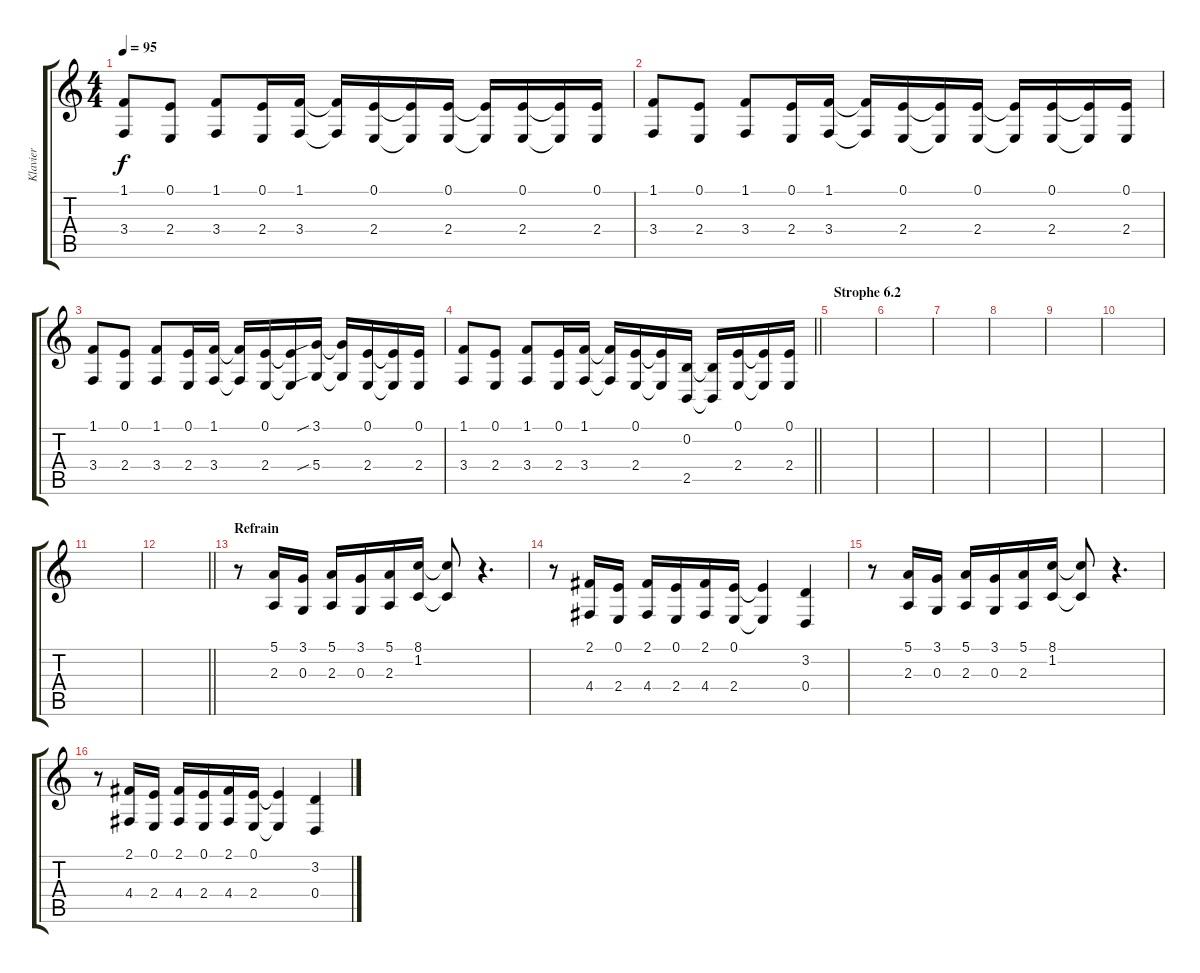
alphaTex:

\track ("Klavier" "Klavier") {instrument electricgrandpiano}
\staff {score tabs}
\tuning (E4 B3 G3 D3 A2 E2) {hide}
\ts (4 4)
\tempo 95
\clef g2
\ks c
(1.1 3.4).8{dy f volume 13} (0.1 2.4).8 (1.1 3.4).8 (0.1 2.4).16 (1.1 3.4).16 (1.1{t} 3.4{t}).16 (0.1 2.4).16 (0.1{t} 2.4{t}).16 (0.1 2.4).16 (0.1{t} 2.4{t}).16 (0.1 2.4).16 (0.1{t} 2.4{t}).16 (0.1 2.4).16 |
(1.1 3.4).8 (0.1 2.4).8 (1.1 3.4).8 (0.1 2.4).16 (1.1 3.4).16 (1.1{t} 3.4{t}).16 (0.1 2.4).16 (0.1{t} 2.4{t}).16 (0.1 2.4).16 (0.1{t} 2.4{t}).16 (0.1 2.4).16 (0.1{t} 2.4{t}).16 (0.1 2.4).16 |
(1.1 3.4).8 (0.1 2.4).8 (1.1 3.4).8 (0.1 2.4).16 (1.1 3.4).16 (1.1{t} 3.4{t}).16 (0.1 2.4).16 (0.1{t} 2.4{t}).16 (3.1{sib} 5.4{sib}).16 (3.1{t} 5.4{t}).16 (0.1 2.4).16 (0.1{t} 2.4{t}).16 (0.1 2.4).16 |
\barLineRight lightlight
(1.1 3.4).8 (0.1 2.4).8 (1.1 3.4).8 (0.1 2.4).16 (1.1 3.4).16 (1.1{t} 3.4{t}).16 (0.1 2.4).16 (0.1{t} 2.4{t}).16 (0.2 2.5).16 (0.2{t} 2.5{t}).16 (0.1 2.4).16 (0.1{t} 2.4{t}).16 (0.1 2.4).16 |
\section ("" "Strophe 6.2")
|
|
|
|
|
|
|
\barLineRight lightlight
|
\section ("" "Refrain")
r.8 (5.1 2.3).16 (3.1 0.3).16 (5.1 2.3).16 (3.1 0.3).16 (5.1 2.3).16 (8.1 1.2).16 (8.1{t} 1.2{t}).8 r.4{d} |
r.8 (2.1 4.4).16 (0.1 2.4).16 (2.1 4.4).16 (0.1 2.4).16 (2.1 4.4).16 (0.1 2.4).16 (0.1{t} 2.4{t}).4 (3.2 0.4).4 |
r.8 (5.1 2.3).16 (3.1 0.3).16 (5.1 2.3).16 (3.1 0.3).16 (5.1 2.3).16 (8.1 1.2).16 (8.1{t} 1.2{t}).8 r.4{d} |
r.8 (2.1 4.4).16 (0.1 2.4).16 (2.1 4.4).16 (0.1 2.4).16 (2.1 4.4).16 (0.1 2.4).16 (0.1{t} 2.4{t}).4 (3.2 0.4).4
